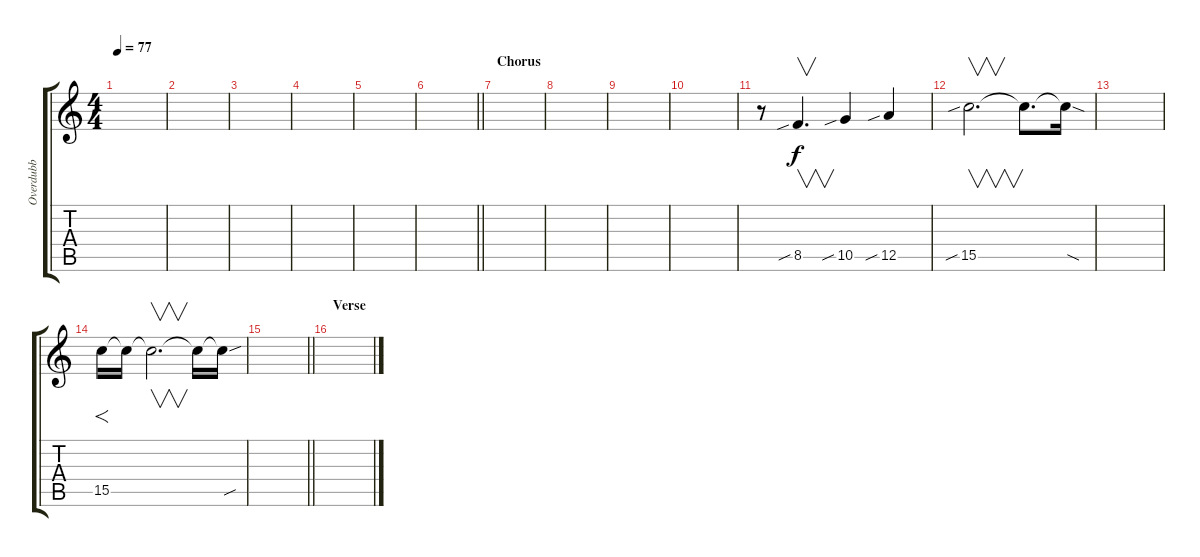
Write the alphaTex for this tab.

\track ("Overdubb" "Overdubb") {instrument overdrivenguitar}
\staff {score tabs}
\tuning (E4 B3 G3 D3 A2 E2) {hide}
\ts (4 4)
\tempo 77
\clef g2
\ks c
|
|
|
|
|
\barLineRight lightlight
|
\section ("" "Chorus")
|
|
|
|
r.8 8.5{sib}.4{v d} 10.5{sib}.4 12.5{sib}.4 |
15.5{sib}.2{v d} 15.5{t}.8{d} 15.5{sod t}.16 |
|
15.5.16{f} 15.5{t}.16 15.5{t}.2{v d} 15.5{t}.16 15.5{sou t}.16 |
\barLineRight lightlight
|
\section ("" "Verse")
